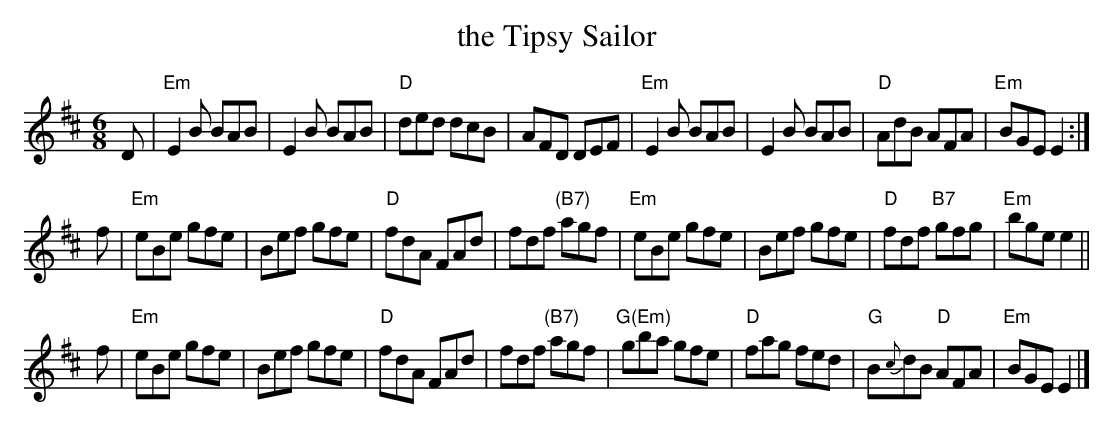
X:1
T: the Tipsy Sailor
M: 6/8
K: Edor
D |\
"Em"E2B BAB | E2B BAB | "D"ded dcB | AFD DEF |\
"Em"E2B BAB | E2B BAB | "D"AdB AFA | "Em"BGE E2 :|
f |\
"Em"eBe gfe | Bef gfe | "D"fdA FAd | fdf "(B7)"agf |\
"Em"eBe gfe | Bef gfe | "D"fdf "B7"gfg | "Em"bge e2 ||
f |\
"Em"eBe gfe | Bef gfe | "D"fdA FAd | fdf "(B7)"agf |\
"G(Em)"gba gfe | "D"fag fed | "G"B{c}dB "D"AFA | "Em"BGE E2 |]
